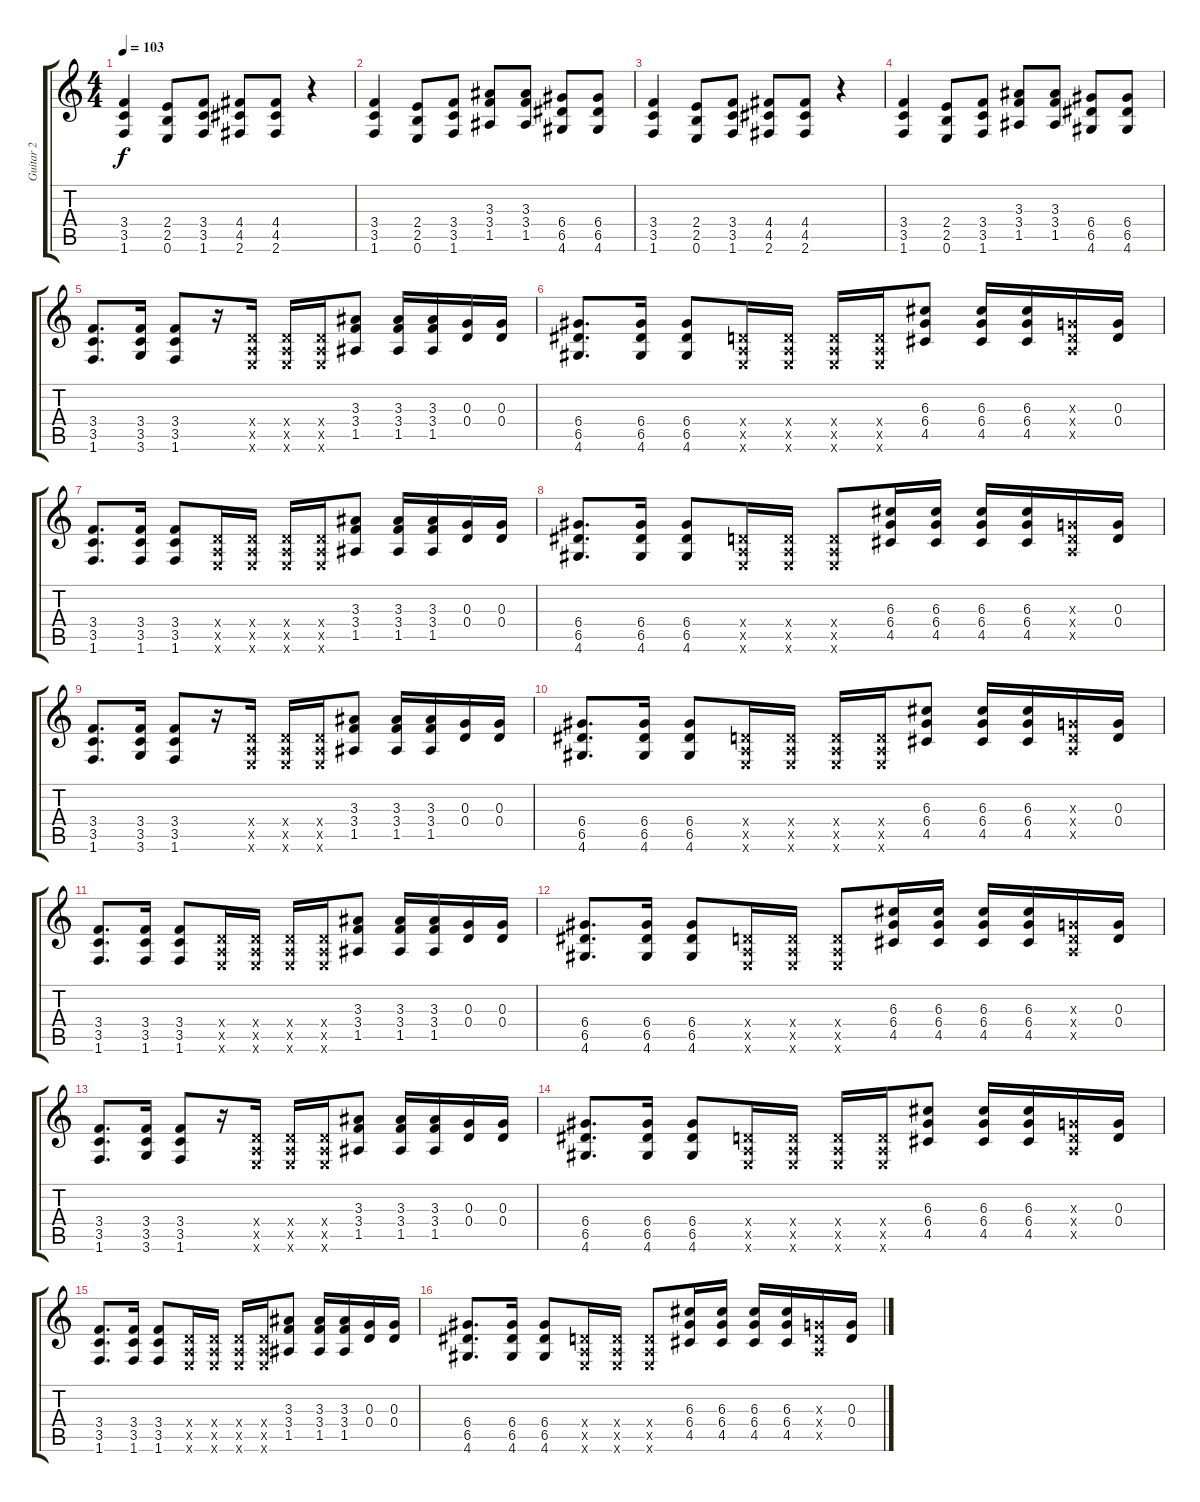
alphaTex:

\track ("Guitar 2" "Guitar 2") {instrument distortionguitar}
\staff {score tabs}
\tuning (E4 B3 G3 D3 A2 E2) {hide}
\ts (4 4)
\tempo 103
\clef g2
\ks c
(3.4 3.5 1.6).4{dy f} (2.4 2.5 0.6).8 (3.4 3.5 1.6).8 (4.4 4.5 2.6).8 (4.4 4.5 2.6).8 r.4 |
(3.4 3.5 1.6).4 (2.4 2.5 0.6).8 (3.4 3.5 1.6).8 (3.3 3.4 1.5).8 (3.3 3.4 1.5).8 (6.4 6.5 4.6).8 (6.4 6.5 4.6).8 |
(3.4 3.5 1.6).4 (2.4 2.5 0.6).8 (3.4 3.5 1.6).8 (4.4 4.5 2.6).8 (4.4 4.5 2.6).8 r.4 |
(3.4 3.5 1.6).4 (2.4 2.5 0.6).8 (3.4 3.5 1.6).8 (3.3 3.4 1.5).8 (3.3 3.4 1.5).8 (6.4 6.5 4.6).8 (6.4 6.5 4.6).8 |
(3.4 3.5 1.6).8{d volume 13} (3.4 3.5 3.6).16 (3.4 3.5 1.6).8 r.16 (0.4{x} 0.5{x} 0.6{x}).16 (0.4{x} 0.5{x} 0.6{x}).16 (0.4{x} 0.5{x} 0.6{x}).16 (3.3 3.4 1.5).8 (3.3 3.4 1.5).16 (3.3 3.4 1.5).16 (0.3 0.4).16 (0.3 0.4).16 |
(6.4 6.5 4.6).8{d} (6.4 6.5 4.6).16 (6.4 6.5 4.6).8 (0.4{x} 0.5{x} 0.6{x}).16 (0.4{x} 0.5{x} 0.6{x}).16 (0.4{x} 0.5{x} 0.6{x}).16 (0.4{x} 0.5{x} 0.6{x}).16 (6.3 6.4 4.5).8 (6.3 6.4 4.5).16 (6.3 6.4 4.5).16 (0.3{x} 0.4{x} 0.5{x}).16 (0.3 0.4).16 |
(3.4 3.5 1.6).8{d} (3.4 3.5 1.6).16 (3.4 3.5 1.6).8 (0.4{x} 0.5{x} 0.6{x}).16 (0.4{x} 0.5{x} 0.6{x}).16 (0.4{x} 0.5{x} 0.6{x}).16 (0.4{x} 0.5{x} 0.6{x}).16 (3.3 3.4 1.5).8 (3.3 3.4 1.5).16 (3.3 3.4 1.5).16 (0.3 0.4).16 (0.3 0.4).16 |
(6.4 6.5 4.6).8{d} (6.4 6.5 4.6).16 (6.4 6.5 4.6).8 (0.4{x} 0.5{x} 0.6{x}).16 (0.4{x} 0.5{x} 0.6{x}).16 (0.4{x} 0.5{x} 0.6{x}).8 (6.3 6.4 4.5).16 (6.3 6.4 4.5).16 (6.3 6.4 4.5).16 (6.3 6.4 4.5).16 (0.3{x} 0.4{x} 0.5{x}).16 (0.3 0.4).16 |
(3.4 3.5 1.6).8{d} (3.4 3.5 3.6).16 (3.4 3.5 1.6).8 r.16 (0.4{x} 0.5{x} 0.6{x}).16 (0.4{x} 0.5{x} 0.6{x}).16 (0.4{x} 0.5{x} 0.6{x}).16 (3.3 3.4 1.5).8 (3.3 3.4 1.5).16 (3.3 3.4 1.5).16 (0.3 0.4).16 (0.3 0.4).16 |
(6.4 6.5 4.6).8{d} (6.4 6.5 4.6).16 (6.4 6.5 4.6).8 (0.4{x} 0.5{x} 0.6{x}).16 (0.4{x} 0.5{x} 0.6{x}).16 (0.4{x} 0.5{x} 0.6{x}).16 (0.4{x} 0.5{x} 0.6{x}).16 (6.3 6.4 4.5).8 (6.3 6.4 4.5).16 (6.3 6.4 4.5).16 (0.3{x} 0.4{x} 0.5{x}).16 (0.3 0.4).16 |
(3.4 3.5 1.6).8{d} (3.4 3.5 1.6).16 (3.4 3.5 1.6).8 (0.4{x} 0.5{x} 0.6{x}).16 (0.4{x} 0.5{x} 0.6{x}).16 (0.4{x} 0.5{x} 0.6{x}).16 (0.4{x} 0.5{x} 0.6{x}).16 (3.3 3.4 1.5).8 (3.3 3.4 1.5).16 (3.3 3.4 1.5).16 (0.3 0.4).16 (0.3 0.4).16 |
(6.4 6.5 4.6).8{d} (6.4 6.5 4.6).16 (6.4 6.5 4.6).8 (0.4{x} 0.5{x} 0.6{x}).16 (0.4{x} 0.5{x} 0.6{x}).16 (0.4{x} 0.5{x} 0.6{x}).8 (6.3 6.4 4.5).16 (6.3 6.4 4.5).16 (6.3 6.4 4.5).16 (6.3 6.4 4.5).16 (0.3{x} 0.4{x} 0.5{x}).16 (0.3 0.4).16 |
(3.4 3.5 1.6).8{d} (3.4 3.5 3.6).16 (3.4 3.5 1.6).8 r.16 (0.4{x} 0.5{x} 0.6{x}).16 (0.4{x} 0.5{x} 0.6{x}).16 (0.4{x} 0.5{x} 0.6{x}).16 (3.3 3.4 1.5).8 (3.3 3.4 1.5).16 (3.3 3.4 1.5).16 (0.3 0.4).16 (0.3 0.4).16 |
(6.4 6.5 4.6).8{d} (6.4 6.5 4.6).16 (6.4 6.5 4.6).8 (0.4{x} 0.5{x} 0.6{x}).16 (0.4{x} 0.5{x} 0.6{x}).16 (0.4{x} 0.5{x} 0.6{x}).16 (0.4{x} 0.5{x} 0.6{x}).16 (6.3 6.4 4.5).8 (6.3 6.4 4.5).16 (6.3 6.4 4.5).16 (0.3{x} 0.4{x} 0.5{x}).16 (0.3 0.4).16 |
(3.4 3.5 1.6).8{d} (3.4 3.5 1.6).16 (3.4 3.5 1.6).8 (0.4{x} 0.5{x} 0.6{x}).16 (0.4{x} 0.5{x} 0.6{x}).16 (0.4{x} 0.5{x} 0.6{x}).16 (0.4{x} 0.5{x} 0.6{x}).16 (3.3 3.4 1.5).8 (3.3 3.4 1.5).16 (3.3 3.4 1.5).16 (0.3 0.4).16 (0.3 0.4).16 |
(6.4 6.5 4.6).8{d} (6.4 6.5 4.6).16 (6.4 6.5 4.6).8 (0.4{x} 0.5{x} 0.6{x}).16 (0.4{x} 0.5{x} 0.6{x}).16 (0.4{x} 0.5{x} 0.6{x}).8 (6.3 6.4 4.5).16 (6.3 6.4 4.5).16 (6.3 6.4 4.5).16 (6.3 6.4 4.5).16 (0.3{x} 0.4{x} 0.5{x}).16 (0.3 0.4).16
